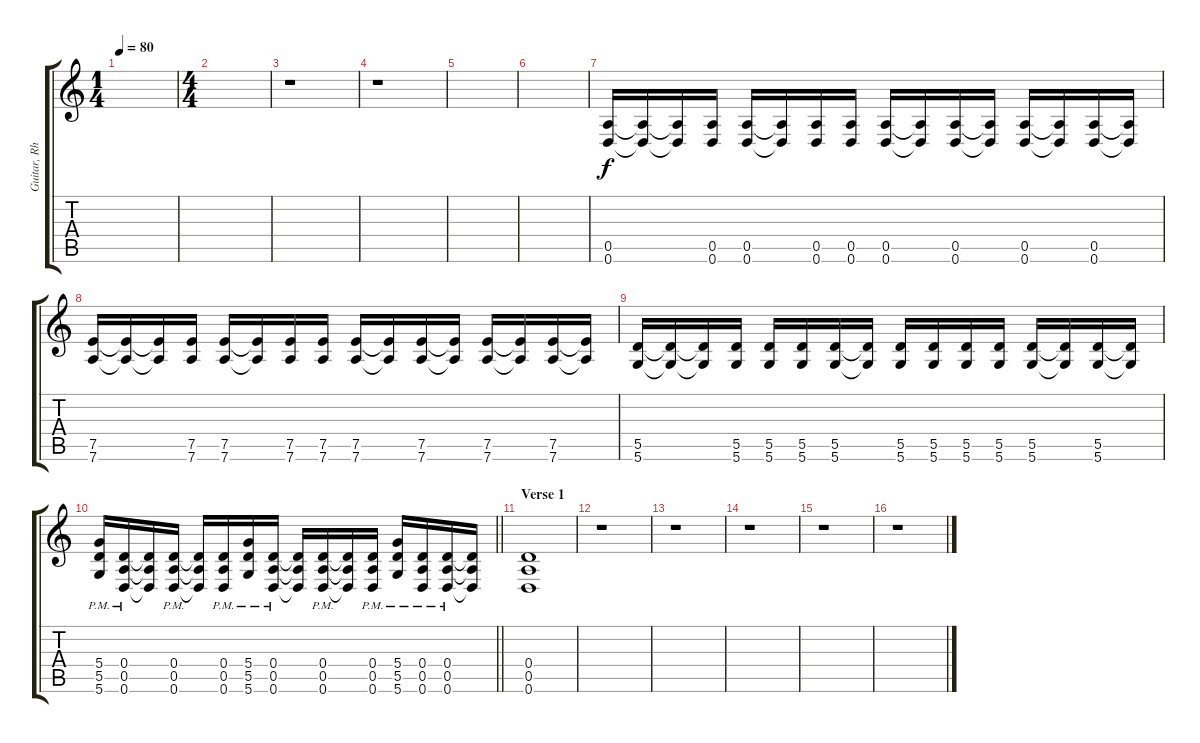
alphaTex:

\track ("Guitar, Rhythm" "Guitar, Rh") {instrument distortionguitar}
\staff {score tabs}
\tuning (E4 B3 G3 D3 A2 D2) {hide}
\ts (1 4)
\tempo 80
\clef g2
\ks c
|
\ts (4 4)
|
r.1 |
r.1 |
|
|
(0.5 0.6).16 (0.5{t} 0.6{t}).16 (0.5{t} 0.6{t}).16 (0.5 0.6).16 (0.5 0.6).16 (0.5{t} 0.6{t}).16 (0.5 0.6).16 (0.5 0.6).16 (0.5 0.6).16 (0.5{t} 0.6{t}).16 (0.5 0.6).16 (0.5{t} 0.6{t}).16 (0.5 0.6).16 (0.5{t} 0.6{t}).16 (0.5 0.6).16 (0.5{t} 0.6{t}).16 |
(7.5 7.6).16 (7.5{t} 7.6{t}).16 (7.5{t} 7.6{t}).16 (7.5 7.6).16 (7.5 7.6).16 (7.5{t} 7.6{t}).16 (7.5 7.6).16 (7.5 7.6).16 (7.5 7.6).16 (7.5{t} 7.6{t}).16 (7.5 7.6).16 (7.5{t} 7.6{t}).16 (7.5 7.6).16 (7.5{t} 7.6{t}).16 (7.5 7.6).16 (7.5{t} 7.6{t}).16 |
(5.5 5.6).16 (5.5{t} 5.6{t}).16 (5.5{t} 5.6{t}).16 (5.5 5.6).16 (5.5 5.6).16 (5.5 5.6).16 (5.5 5.6).16 (5.5{t} 5.6{t}).16 (5.5 5.6).16 (5.5 5.6).16 (5.5 5.6).16 (5.5 5.6).16 (5.5 5.6).16 (5.5{t} 5.6{t}).16 (5.5 5.6).16 (5.5{t} 5.6{t}).16 |
\barLineRight lightlight
(5.4{pm} 5.5{pm} 5.6{pm}).16 (0.4{pm} 0.5{pm} 0.6{pm}).16 (0.4{t} 0.5{t} 0.6{t}).16 (0.4{pm} 0.5{pm} 0.6{pm}).16 (0.4{t} 0.5{t} 0.6{t}).16 (0.4{pm} 0.5{pm} 0.6{pm}).16 (5.4{pm} 5.5{pm} 5.6{pm}).16 (0.4{pm} 0.5{pm} 0.6{pm}).16 (0.4{t} 0.5{t} 0.6{t}).16 (0.4{pm} 0.5{pm} 0.6{pm}).16 (0.4{t} 0.5{t} 0.6{t}).16 (0.4{pm} 0.5{pm} 0.6{pm}).16 (5.4{pm} 5.5{pm} 5.6{pm}).16 (0.4{pm} 0.5{pm} 0.6{pm}).16 (0.4{pm} 0.5{pm} 0.6{pm}).16 (0.4{t} 0.5{t} 0.6{t}).16 |
\section ("" "Verse 1")
(0.4 0.5 0.6).1 |
r.1 |
r.1 |
r.1 |
r.1 |
r.1
